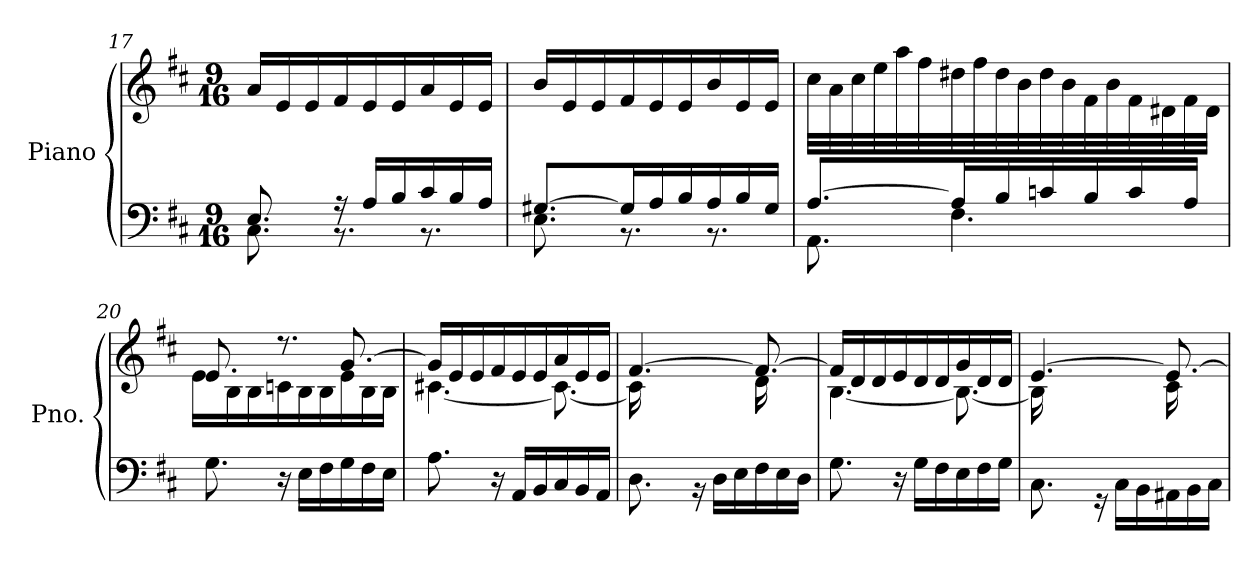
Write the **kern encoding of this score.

**kern	**kern
*part1	*part1
*staff2	*staff1
*I"Piano	*
*I'Pno.	*
*clefF4	*clefG2
*k[f#c#]	*k[f#c#]
*M9/16	*M9/16
=17	=17
*^	*
8.E/	8.C#\	16a/LL
.	.	16e/
.	.	16e/
16r	8.r	16f#/
16A/LL	.	16e/
16B/	.	16e/
16c#/	8.r	16a/
16B/	.	16e/
16A/JJ	.	16e/JJ
=18	=18	=18
[8.G#X/L	8.E\	16b/LL
.	.	16e/
.	.	16e/
16G#/L]	8.r	16f#/
16A/	.	16e/
16B/	.	16e/
16A/	8.r	16b/
16B/	.	16e/
16G#/JJ	.	16e/JJ
!!LO:PB:g=z
=19	=19	=19
[8.A/L	8.AA\	32cc#\LLL
.	.	32a\
.	.	32cc#\
.	.	32ee\
.	.	32aa\
.	.	32ff#\
16A/L]	4.F#\	32dd#X\
.	.	32ff#\
16B/	.	32dd#\
.	.	32b\
16cn/	.	32dd#\
.	.	32b\
16B/	.	32f#\
.	.	32b\
16c/	.	32f#\
.	.	32d#X\
16A/JJ	.	32f#\
.	.	32d#\JJJ
*v	*v	*
=20	=20
*	*^
8.G\	8.e/	16e\LL
.	.	16B\
.	.	16B\
16r	8.r	16cn\
16E\LL	.	16B\
16F#\	.	16B\
16G\	[8.g/	16e\
16F#\	.	16B\
16E\JJ	.	16B\JJ
=21	=21	=21
8.A\	16g/LL]	[4.c#X\
.	16e/	.
.	16e/	.
16r	16f#/	.
16AA/LL	16e/	.
16BB/	16e/	.
16C#/	16a/	8.c#\_
16BB/	16e/	.
16AA/JJ	16e/JJ	.
!!LO:LB:g=z	!!
=22	=22	=22
*^	*	*
16ryy	8.D\	[4.f#/	16c#\LL]
16A/	.	.	16ryy
*	*	*v	*v
16A/	.	.
16B/	16r	.
16A/	16D\LL	.
16A/	16E\	.
*	*	*^
16ryy	16F#\	8.f#/_	16d\
16A/	16E\	.	8ryy
16A/JJ	16D\JJ	.	.
*v	*v	*	*
=23	=23	=23
8.G\	16f#/LL]	[4.B\
.	16d/	.
.	16d/	.
16r	16e/	.
16G\LL	16d/	.
16F#\	16d/	.
16E\	16g/	8.B\_
16F#\	16d/	.
16G\JJ	16d/JJ	.
=24	=24	=24
*^	*	*
16ryy	8.C#\	[4.e/	16B\LL]
16G#X/	.	.	16ryy
*	*	*v	*v
16G#/	.	.
16A/	16rGG	.
16G#/	16C#\LL	.
16G#/	16BB\	.
*	*	*^
16ryy	16AA#X\	8.e/_	16c#\
16G#/	16BB\	.	8ryy
16G#/JJ	16C#\JJ	.	.
*v	*v	*	*
*	*v	*v
=	=
*-	*-
